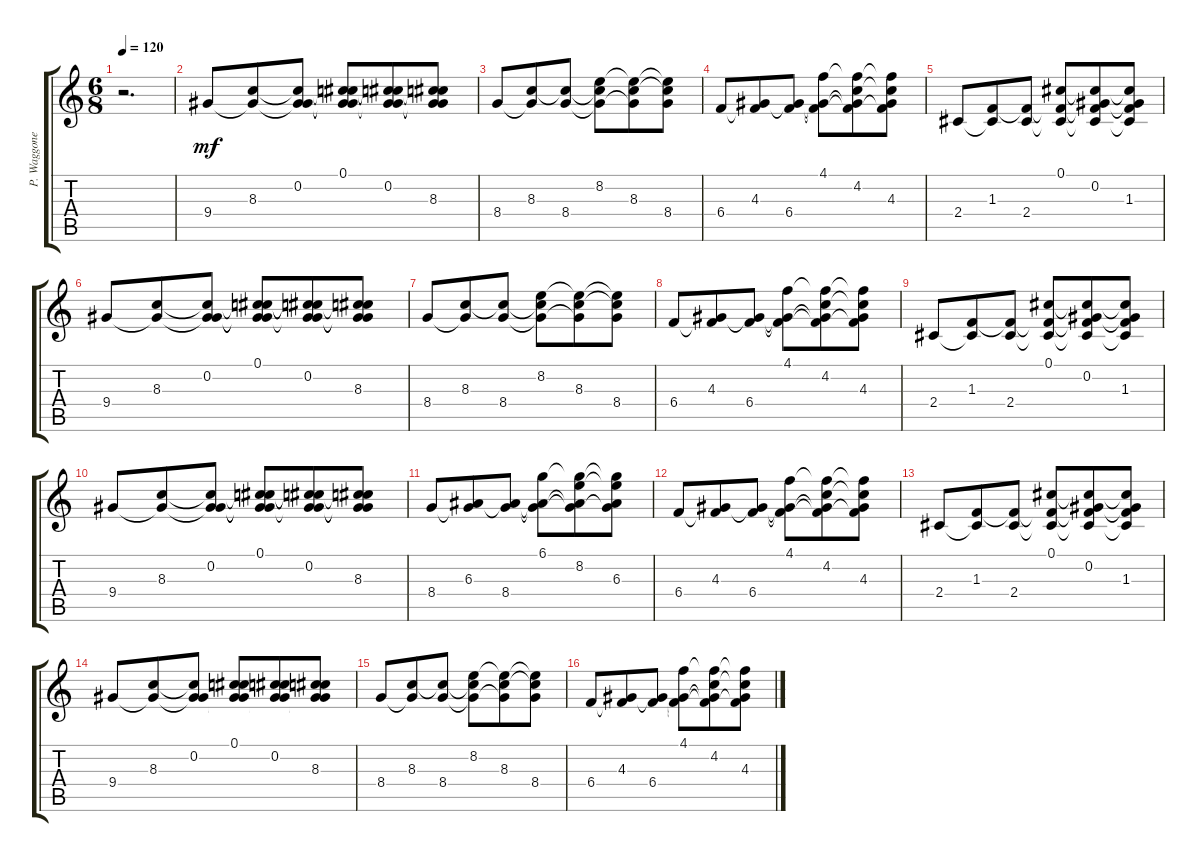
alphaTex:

\track ("P. Waggoner Lead Gtr." "P. Waggone") {instrument distortionguitar}
\staff {score tabs}
\tuning (Db4 Ab3 E3 B2 Gb2 Db2) {hide}
\ts (6 8)
\tempo 120
\clef g2
\ks c
r.2{d dy mf} |
9.4.8 (8.3 9.4{t}).8 (0.2 8.3{t} 9.4{t}).8 (0.1 0.2{t} 8.3{t} 9.4{t}).8 (0.1{t} 0.2 8.3{t} 9.4{t}).8 (0.1{t} 0.2{t} 8.3 9.4{t}).8 |
8.4.8 (8.3 8.4{t}).8 (8.3{t} 8.4).8 (8.2 8.3{t} 8.4{t}).8 (8.2{t} 8.3 8.4{t}).8 (8.2{t} 8.3{t} 8.4).8 |
6.4.8 (4.3 6.4{t}).8 (4.3{t} 6.4).8 (4.1 4.3{t} 6.4{t}).8 (4.1{t} 4.2 4.3{t} 6.4{t}).8 (4.1{t} 4.2{t} 4.3 6.4{t}).8 |
2.4.8 (1.3 2.4{t}).8 (1.3{t} 2.4).8 (0.1 1.3{t} 2.4{t}).8 (0.1{t} 0.2 1.3{t} 2.4{t}).8 (0.1{t} 0.2{t} 1.3 2.4{t}).8 |
9.4.8 (8.3 9.4{t}).8 (0.2 8.3{t} 9.4{t}).8 (0.1 0.2{t} 8.3{t} 9.4{t}).8 (0.1{t} 0.2 8.3{t} 9.4{t}).8 (0.1{t} 0.2{t} 8.3 9.4{t}).8 |
8.4.8 (8.3 8.4{t}).8 (8.3{t} 8.4).8 (8.2 8.3{t} 8.4{t}).8 (8.2{t} 8.3 8.4{t}).8 (8.2{t} 8.3{t} 8.4).8 |
6.4.8 (4.3 6.4{t}).8 (4.3{t} 6.4).8 (4.1 4.3{t} 6.4{t}).8 (4.1{t} 4.2 4.3{t} 6.4{t}).8 (4.1{t} 4.2{t} 4.3 6.4{t}).8 |
2.4.8 (1.3 2.4{t}).8 (1.3{t} 2.4).8 (0.1 1.3{t} 2.4{t}).8 (0.1{t} 0.2 1.3{t} 2.4{t}).8 (0.1{t} 0.2{t} 1.3 2.4{t}).8 |
9.4.8 (8.3 9.4{t}).8 (0.2 8.3{t} 9.4{t}).8 (0.1 0.2{t} 8.3{t} 9.4{t}).8 (0.1{t} 0.2 8.3{t} 9.4{t}).8 (0.1{t} 0.2{t} 8.3 9.4{t}).8 |
8.4.8 (6.3 8.4{t}).8 (6.3{t} 8.4).8 (6.1 6.3{t} 8.4{t}).8 (6.1{t} 8.2 6.3{t} 8.4{t}).8 (6.1{t} 8.2{t} 6.3 8.4{t}).8 |
6.4.8 (4.3 6.4{t}).8 (4.3{t} 6.4).8 (4.1 4.3{t} 6.4{t}).8 (4.1{t} 4.2 4.3{t} 6.4{t}).8 (4.1{t} 4.2{t} 4.3 6.4{t}).8 |
2.4.8 (1.3 2.4{t}).8 (1.3{t} 2.4).8 (0.1 1.3{t} 2.4{t}).8 (0.1{t} 0.2 1.3{t} 2.4{t}).8 (0.1{t} 0.2{t} 1.3 2.4{t}).8 |
9.4.8 (8.3 9.4{t}).8 (0.2 8.3{t} 9.4{t}).8 (0.1 0.2{t} 8.3{t} 9.4{t}).8 (0.1{t} 0.2 8.3{t} 9.4{t}).8 (0.1{t} 0.2{t} 8.3 9.4{t}).8 |
8.4.8 (8.3 8.4{t}).8 (8.3{t} 8.4).8 (8.2 8.3{t} 8.4{t}).8 (8.2{t} 8.3 8.4{t}).8 (8.2{t} 8.3{t} 8.4).8 |
6.4.8 (4.3 6.4{t}).8 (4.3{t} 6.4).8 (4.1 4.3{t} 6.4{t}).8 (4.1{t} 4.2 4.3{t} 6.4{t}).8 (4.1{t} 4.2{t} 4.3 6.4{t}).8
